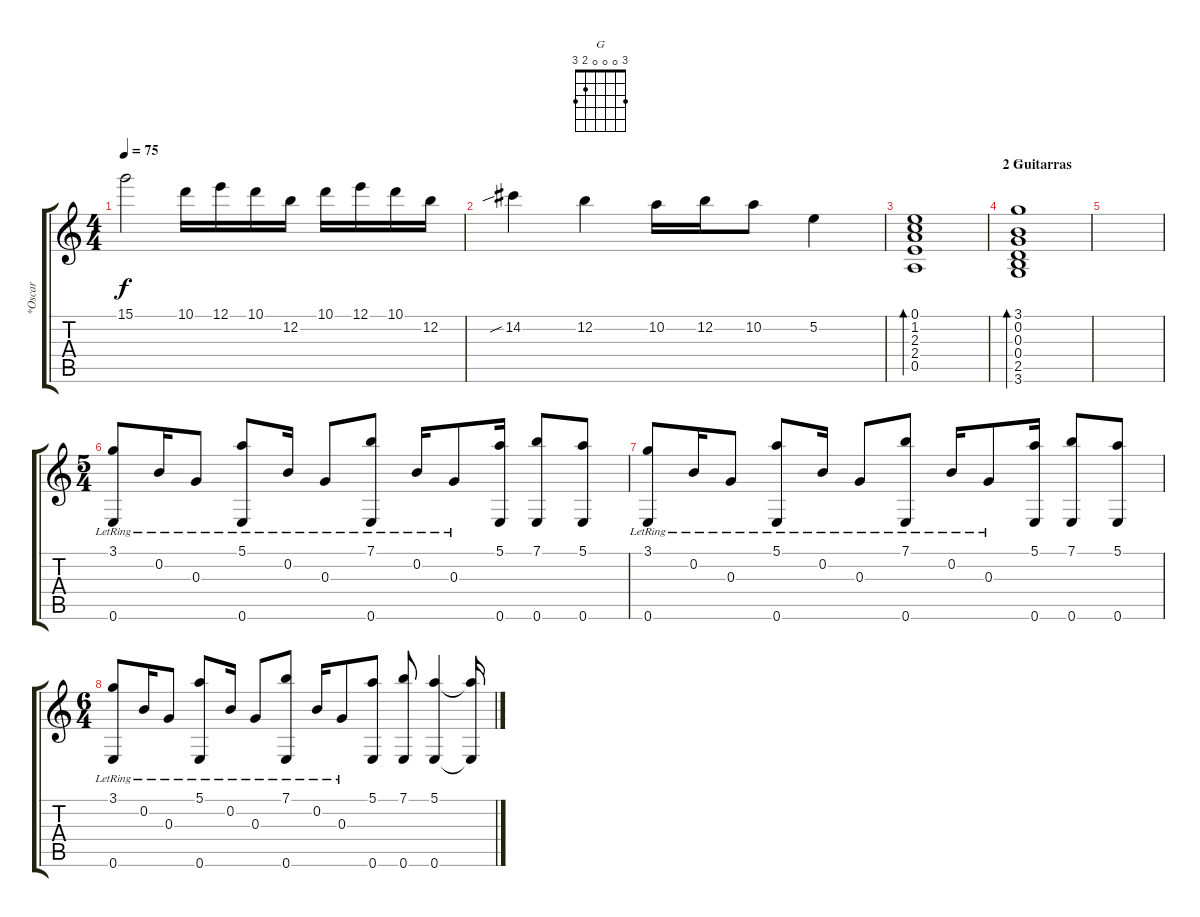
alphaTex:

\track ("*Oscar" "*Oscar") {instrument acousticguitarsteel}
\staff {score tabs}
\tuning (E4 B3 G3 D3 A2 E2) {hide}
\chord ("G" 3 0 0 0 2 3)
\ts (4 4)
\tempo 75
\clef g2
\ks c
15.1.2{dy f} 10.1.16 12.1.16 10.1.16 12.2.16 10.1.16 12.1.16 10.1.16 12.2.16 |
14.2{sib}.4 12.2.4 10.2.16 12.2.16 10.2.8 5.2.4 |
(0.1 1.2 2.3 2.4 0.5).1{bd 480} |
\section ("" "2 Guitarras")
(3.1 0.2 0.3 0.4 2.5 3.6).1{bd 480 ch "G"} |
|
\ts (5 4)
(3.1{lr} 0.6{lr}).8 0.2{lr}.16 0.3{lr}.8 (5.1{lr} 0.6{lr}).8 0.2{lr}.16 0.3{lr}.8 (7.1{lr} 0.6{lr}).8 0.2{lr}.16 0.3{lr}.8 (5.1 0.6).16 (7.1 0.6).8 (5.1 0.6).8 |
(3.1{lr} 0.6{lr}).8 0.2{lr}.16 0.3{lr}.8 (5.1{lr} 0.6{lr}).8 0.2{lr}.16 0.3{lr}.8 (7.1{lr} 0.6{lr}).8 0.2{lr}.16 0.3{lr}.8 (5.1 0.6).16 (7.1 0.6).8 (5.1 0.6).8 |
\ts (6 4)
(3.1{lr} 0.6{lr}).8 0.2{lr}.16 0.3{lr}.8 (5.1{lr} 0.6{lr}).8 0.2{lr}.16 0.3{lr}.8 (7.1{lr} 0.6{lr}).8 0.2{lr}.16 0.3{lr}.8 (5.1 0.6).8 (7.1 0.6).8 (5.1 0.6).4 (5.1{t} 0.6{t}).16
